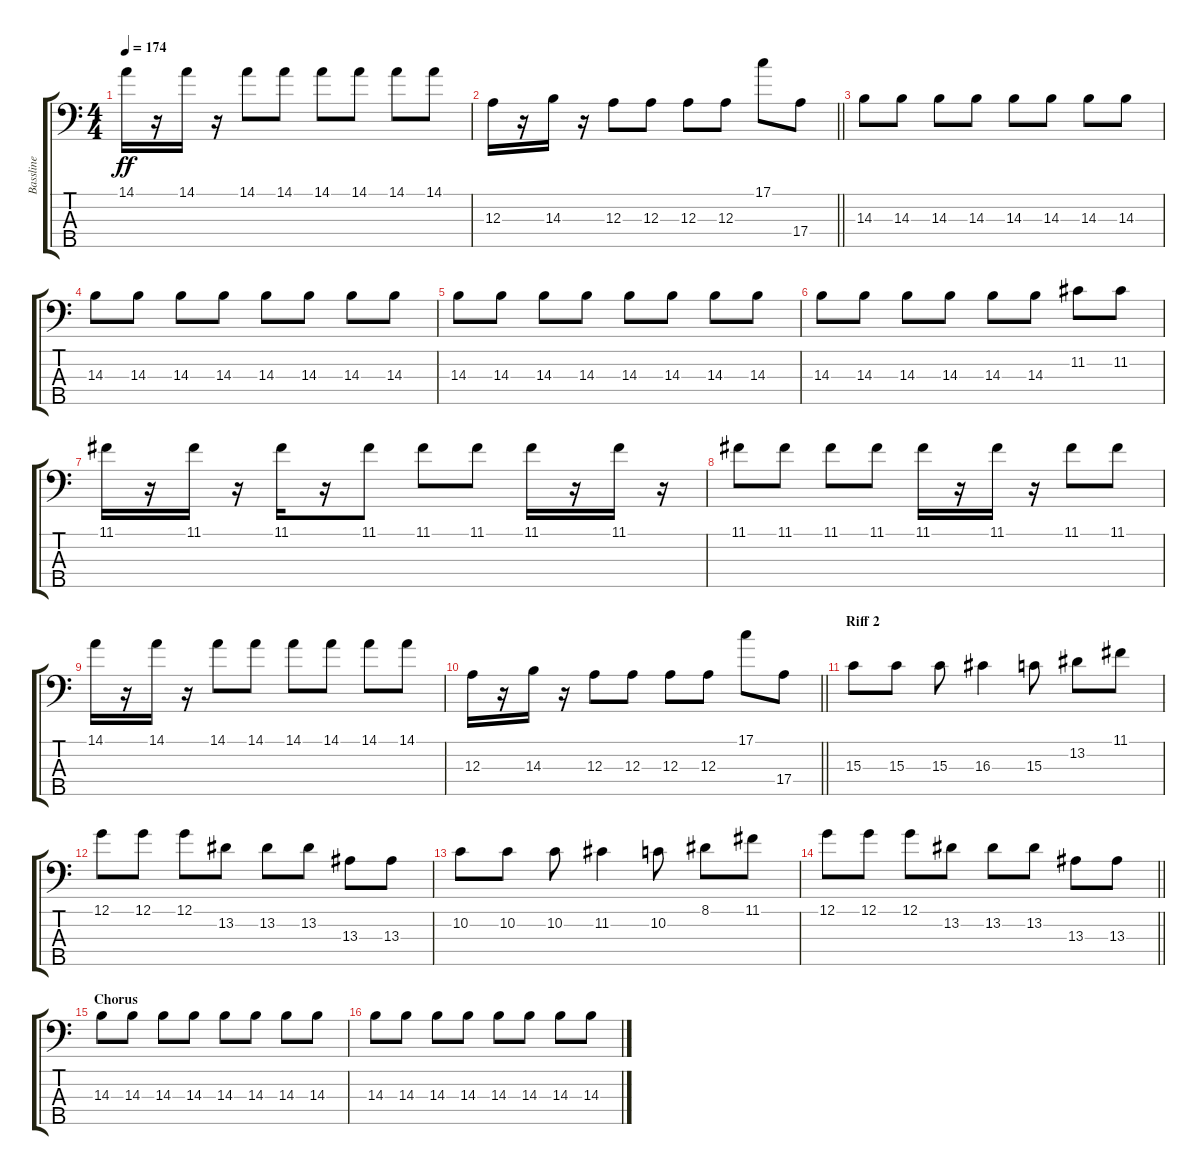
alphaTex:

\track ("Bassline" "Bassline") {instrument electricbassfinger}
\staff {score tabs}
\tuning (G2 D2 A1 E1 B0) {hide}
\ts (4 4)
\tempo 174
\clef f4
\ks c
14.1.16{dy ff} r.16 14.1.16 r.16 14.1.8 14.1.8 14.1.8 14.1.8 14.1.8 14.1.8 |
\barLineRight lightlight
12.3.16 r.16 14.3.16 r.16 12.3.8 12.3.8 12.3.8 12.3.8 17.1.8 17.4.8 |
14.3.8 14.3.8 14.3.8 14.3.8 14.3.8 14.3.8 14.3.8 14.3.8 |
14.3.8 14.3.8 14.3.8 14.3.8 14.3.8 14.3.8 14.3.8 14.3.8 |
14.3.8 14.3.8 14.3.8 14.3.8 14.3.8 14.3.8 14.3.8 14.3.8 |
14.3.8 14.3.8 14.3.8 14.3.8 14.3.8 14.3.8 11.2.8 11.2.8 |
11.1.16 r.16 11.1.16 r.16 11.1.16 r.16 11.1.8 11.1.8 11.1.8 11.1.16 r.16 11.1.16 r.16 |
11.1.8 11.1.8 11.1.8 11.1.8 11.1.16 r.16 11.1.16 r.16 11.1.8 11.1.8 |
14.1.16 r.16 14.1.16 r.16 14.1.8 14.1.8 14.1.8 14.1.8 14.1.8 14.1.8 |
\barLineRight lightlight
12.3.16 r.16 14.3.16 r.16 12.3.8 12.3.8 12.3.8 12.3.8 17.1.8 17.4.8 |
\section ("" "Riff 2")
15.3.8 15.3.8 15.3.8 16.3.4 15.3.8 13.2.8 11.1.8 |
12.1.8 12.1.8 12.1.8 13.2.8 13.2.8 13.2.8 13.3.8 13.3.8 |
10.2.8 10.2.8 10.2.8 11.2.4 10.2.8 8.1.8 11.1.8 |
\barLineRight lightlight
12.1.8 12.1.8 12.1.8 13.2.8 13.2.8 13.2.8 13.3.8 13.3.8 |
\section ("" "Chorus")
14.3.8 14.3.8 14.3.8 14.3.8 14.3.8 14.3.8 14.3.8 14.3.8 |
14.3.8 14.3.8 14.3.8 14.3.8 14.3.8 14.3.8 14.3.8 14.3.8
